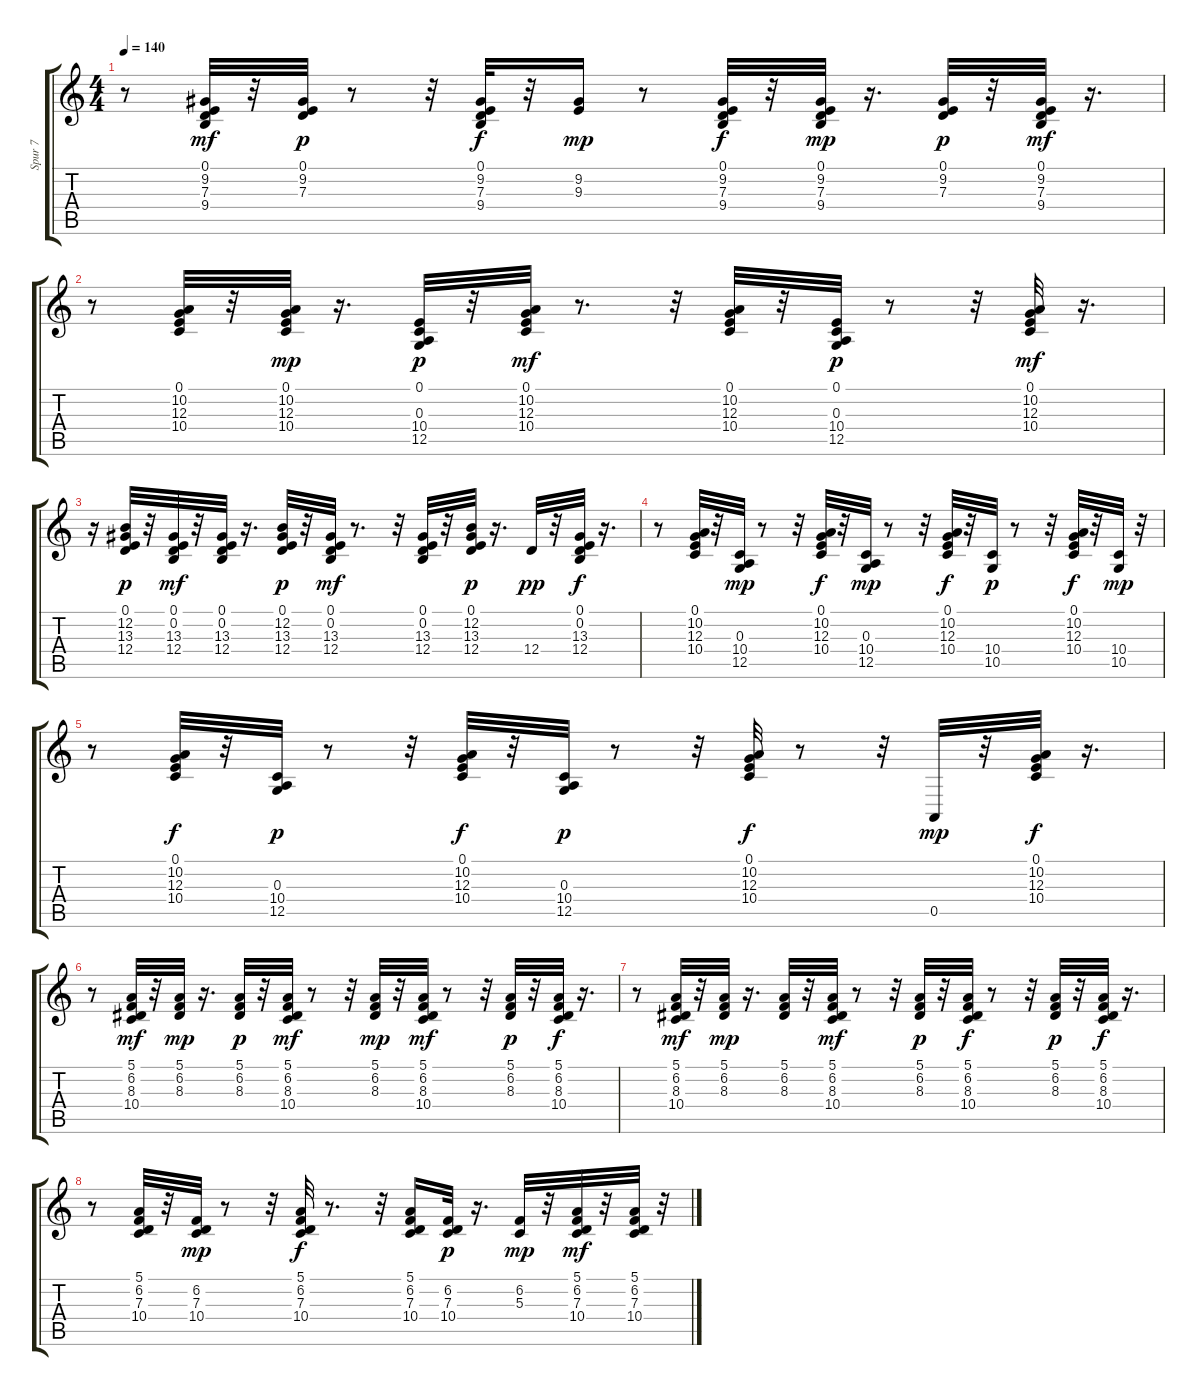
\track ("Spur 7" "Spur 7") {instrument harpsichord}
\staff {score tabs}
\tuning (E4 B3 G3 D3 A2 E2) {hide}
\ts (4 4)
\tempo 140
\clef g2
\ks c
r.8{dy mp} (0.1 9.2 7.3 9.4).32{dy mf} r.32 (0.1 9.2 7.3).32{dy p} r.8 r.32 (0.1 9.2 7.3 9.4).32{dy f} r.32 (9.2 9.3).16{dy mp} r.8 (0.1 9.2 7.3 9.4).32{dy f} r.32 (0.1 9.2 7.3 9.4).32{dy mp} r.16{d} (0.1 9.2 7.3).32{dy p} r.32 (0.1 9.2 7.3 9.4).32{dy mf} r.16{d} |
r.8 (0.1 10.2 12.3 10.4).32 r.32 (0.1 10.2 12.3 10.4).32{dy mp} r.16{d} (0.1 0.3 10.4 12.5).32{dy p} r.32 (0.1 10.2 12.3 10.4).32{dy mf} r.8{d} r.32 (0.1 10.2 12.3 10.4).32 r.32 (0.1 0.3 10.4 12.5).32{dy p} r.8 r.32 (0.1 10.2 12.3 10.4).32{dy mf} r.16{d} |
r.16 (0.1 12.2 13.3 12.4).32{dy p} r.32 (0.1 0.2 13.3 12.4).32{dy mf} r.32 (0.1 0.2 13.3 12.4).32 r.16{d} (0.1 12.2 13.3 12.4).32{dy p} r.32 (0.1 0.2 13.3 12.4).32{dy mf} r.8{d} r.32 (0.1 0.2 13.3 12.4).32 r.32 (0.1 12.2 13.3 12.4).32{dy p} r.16{d} 12.4.32{dy pp} r.32 (0.1 0.2 13.3 12.4).32{dy f} r.16{d} |
r.8 (0.1 10.2 12.3 10.4).32 r.32 (0.3 10.4 12.5).32{dy mp} r.8 r.32 (0.1 10.2 12.3 10.4).32{dy f} r.32 (0.3 10.4 12.5).32{dy mp} r.8 r.32 (0.1 10.2 12.3 10.4).32{dy f} r.32 (10.4 10.5).32{dy p} r.8 r.32 (0.1 10.2 12.3 10.4).32{dy f} r.32 (10.4 10.5).32{dy mp} r.32 |
r.8 (0.1 10.2 12.3 10.4).32{dy f} r.32 (0.3 10.4 12.5).32{dy p} r.8 r.32 (0.1 10.2 12.3 10.4).32{dy f} r.32 (0.3 10.4 12.5).32{dy p} r.8 r.32 (0.1 10.2 12.3 10.4).32{dy f} r.8 r.32 0.5.32{dy mp} r.32 (0.1 10.2 12.3 10.4).32{dy f} r.16{d} |
r.8 (5.1 6.2 8.3 10.4).32{dy mf} r.32 (5.1 6.2 8.3).32{dy mp} r.16{d} (5.1 6.2 8.3).32{dy p} r.32 (5.1 6.2 8.3 10.4).32{dy mf} r.8 r.32 (5.1 6.2 8.3).32{dy mp} r.32 (5.1 6.2 8.3 10.4).32{dy mf} r.8 r.32 (5.1 6.2 8.3).32{dy p} r.32 (5.1 6.2 8.3 10.4).32{dy f} r.16{d} |
r.8 (5.1 6.2 8.3 10.4).32{dy mf} r.32 (5.1 6.2 8.3).32{dy mp} r.16{d} (5.1 6.2 8.3).32 r.32 (5.1 6.2 8.3 10.4).32{dy mf} r.8 r.32 (5.1 6.2 8.3).32{dy p} r.32 (5.1 6.2 8.3 10.4).32{dy f} r.8 r.32 (5.1 6.2 8.3).32{dy p} r.32 (5.1 6.2 8.3 10.4).32{dy f} r.16{d} |
r.8 (5.1 6.2 7.3 10.4).32 r.32 (6.2 7.3 10.4).32{dy mp} r.8 r.32 (5.1 6.2 7.3 10.4).32{dy f} r.8{d} r.32 (5.1 6.2 7.3 10.4).16 (6.2 7.3 10.4).32{dy p} r.16{d} (6.2 5.3).32{dy mp} r.32 (5.1 6.2 7.3 10.4).32{dy mf} r.32 (5.1 6.2 7.3 10.4).32 r.32
